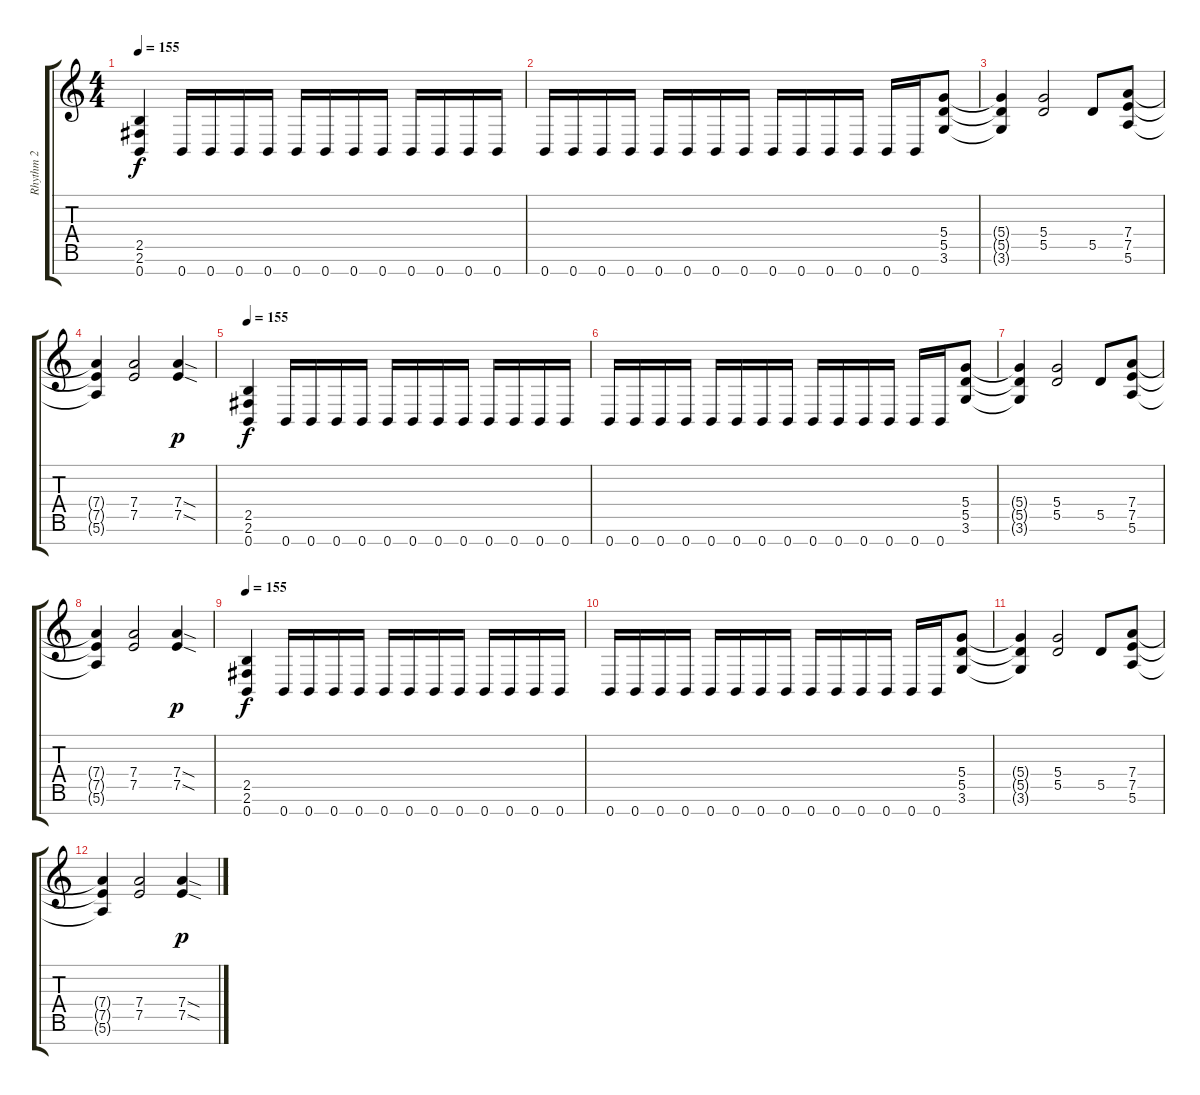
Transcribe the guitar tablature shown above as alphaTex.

\track ("Rhythm 2" "Rhythm 2") {instrument overdrivenguitar}
\staff {score tabs}
\tuning (E4 B3 G3 D3 A2 E2 B1) {hide}
\ts (4 4)
\tempo 155
\clef g2
\ks c
(2.5 2.6 0.7).4{dy f} 0.7.16 0.7.16 0.7.16 0.7.16 0.7.16 0.7.16 0.7.16 0.7.16 0.7.16 0.7.16 0.7.16 0.7.16 |
0.7.16 0.7.16 0.7.16 0.7.16 0.7.16 0.7.16 0.7.16 0.7.16 0.7.16 0.7.16 0.7.16 0.7.16 0.7.16 0.7.16 (5.4 5.5 3.6).8 |
(5.4{t} 5.5{t} 3.6{t}).4 (5.4 5.5).2 5.5.8 (7.4 7.5 5.6).8 |
(7.4{t} 7.5{t} 5.6{t}).4 (7.4 7.5).2 (7.4{sod} 7.5{sod}).4{dy p} |
\tempo 155
(2.5 2.6 0.7).4{dy f} 0.7.16 0.7.16 0.7.16 0.7.16 0.7.16 0.7.16 0.7.16 0.7.16 0.7.16 0.7.16 0.7.16 0.7.16 |
0.7.16 0.7.16 0.7.16 0.7.16 0.7.16 0.7.16 0.7.16 0.7.16 0.7.16 0.7.16 0.7.16 0.7.16 0.7.16 0.7.16 (5.4 5.5 3.6).8 |
(5.4{t} 5.5{t} 3.6{t}).4 (5.4 5.5).2 5.5.8 (7.4 7.5 5.6).8 |
(7.4{t} 7.5{t} 5.6{t}).4 (7.4 7.5).2 (7.4{sod} 7.5{sod}).4{dy p} |
\tempo 155
(2.5 2.6 0.7).4{dy f} 0.7.16 0.7.16 0.7.16 0.7.16 0.7.16 0.7.16 0.7.16 0.7.16 0.7.16 0.7.16 0.7.16 0.7.16 |
0.7.16 0.7.16 0.7.16 0.7.16 0.7.16 0.7.16 0.7.16 0.7.16 0.7.16 0.7.16 0.7.16 0.7.16 0.7.16 0.7.16 (5.4 5.5 3.6).8 |
(5.4{t} 5.5{t} 3.6{t}).4 (5.4 5.5).2 5.5.8 (7.4 7.5 5.6).8 |
(7.4{t} 7.5{t} 5.6{t}).4 (7.4 7.5).2 (7.4{sod} 7.5{sod}).4{dy p}
